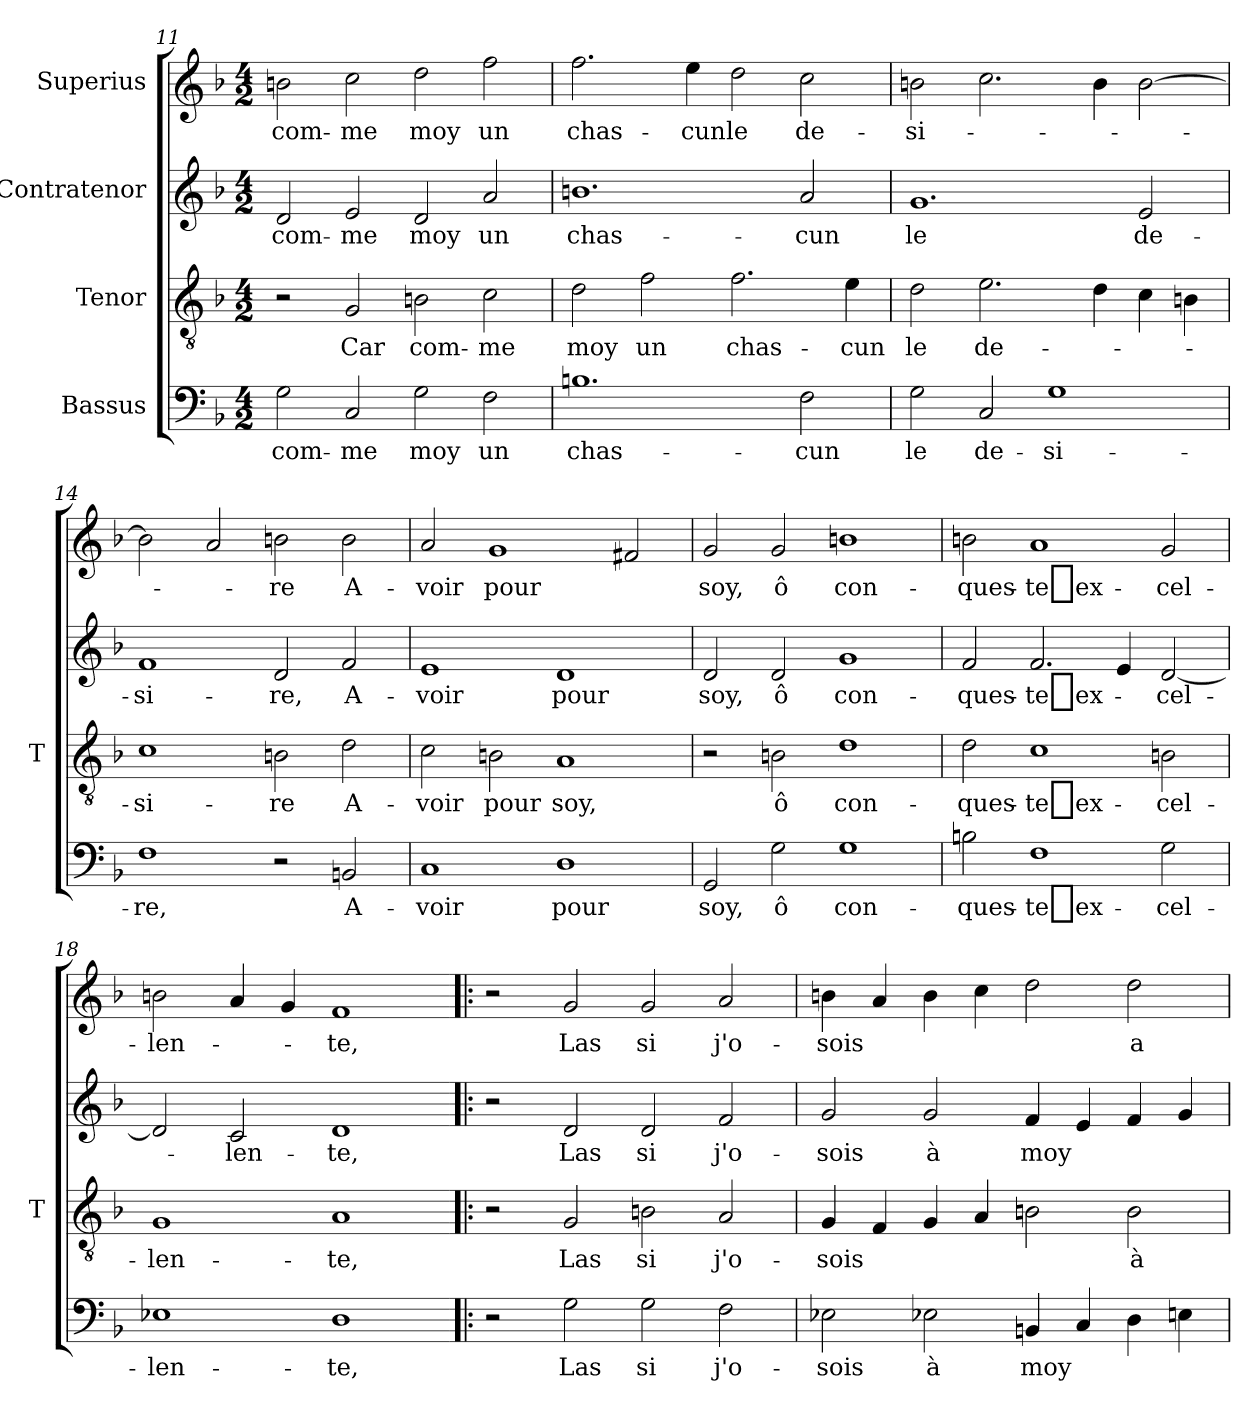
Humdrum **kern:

**kern	**text	**kern	**text	**kern	**text	**kern	**text
*part4	*part4	*part3	*part3	*part2	*part2	*part1	*part1
*staff4	*staff4	*staff3	*staff3	*staff2	*staff2	*staff1	*staff1
*I"Bassus	*	*I"Tenor	*	*I"Contratenor	*	*I"Superius	*
*	*	*I'T	*	*	*	*	*
*clefF4	*	*clefGv2	*	*clefG2	*	*clefG2	*
*k[b-]	*	*k[b-]	*	*k[b-]	*	*k[b-]	*
*M4/2	*	*M4/2	*	*M4/2	*	*M4/2	*
=11	=11	=11	=11	=11	=11	=11	=11
2G	com-	2r	.	2d	com-	2b	com-
2C	-me	2G	-Car	2e	-me	2cc	-me
2G	-moy	2Bn	com-	2d	-moy	2dd	-moy
2F	-un	2c	-me	2a	-un	2ff	-un
=12	=12	=12	=12	=12	=12	=12	=12
1.B	chas-	2d	-moy	1.bn	chas-	2.ff	chas-
.	.	2f	-un	.	.	.	.
.	.	.	.	.	.	4ee	-cun
.	.	2.f	chas-	.	.	2dd	-le
2F	-cun	.	.	2a	-cun	2cc	de-
.	.	4e	-cun	.	.	.	.
=13	=13	=13	=13	=13	=13	=13	=13
2G	-le	2d	-le	1.g	-le	2b	si-
2C	de-	2.e	de-	.	.	2.cc	.
1G	si-	.	.	.	.	.	.
.	.	4d	.	.	.	4b	.
.	.	4c	.	2e	de-	[2b	.
.	.	4Bn	.	.	.	.	.
=14	=14	=14	=14	=14	=14	=14	=14
1F	-re,	1c	si-	1f	si-	2b]	.
.	.	.	.	.	.	2a	.
2r	.	2Bn	-re	2d	-re,	2b	-re
2BB	A-	2d	A-	2f	A-	2b	A-
=15	=15	=15	=15	=15	=15	=15	=15
1C	-voir	2c	-voir	1e	-voir	2a	-voir
.	.	2Bn	-pour	.	.	1g	-pour
1D	-pour	1A	-soy,	1d	-pour	.	.
.	.	.	.	.	.	2f#X	.
=16	=16	=16	=16	=16	=16	=16	=16
2GG	-soy,	2r	.	2d	-soy,	2g	-soy,
2G	-ô	2Bn	-ô	2d	-ô	2g	-ô
1G	con-	1d	con-	1g	con-	1b	con-
=17	=17	=17	=17	=17	=17	=17	=17
2B	ques-	2d	ques-	2f	ques-	2b	ques-
1F	te_ex-	1c	te_ex-	2.f	te_ex-	1a	te_ex-
.	.	.	.	4e	.	.	.
2G	cel-	2Bn	cel-	[2d	cel-	2g	cel-
=18	=18	=18	=18	=18	=18	=18	=18
1E-X	len-	1G	len-	2d]	.	2b	len-
.	.	.	.	2c	len-	4a	.
.	.	.	.	.	.	4g	.
1D	-te,	1A	-te,	1d	-te,	1f	-te,
=19!|:	=19!|:	=19!|:	=19!|:	=19!|:	=19!|:	=19!|:	=19!|:
2r	.	2r	.	2r	.	2r	.
2G	-Las	2G	-Las	2d	-Las	2g	-Las
2G	-si	2Bn	-si	2d	-si	2g	-si
2F	j'o-	2A	j'o-	2f	j'o-	2a	j'o-
=20	=20	=20	=20	=20	=20	=20	=20
2E-X	-sois	4G	-sois	2g	-sois	4b	-sois
.	.	4F	.	.	.	4a	.
2E-X	-à	4G	.	2g	-à	4b	.
.	.	4A	.	.	.	4cc	.
4BB	-moy	2Bn	.	4f	-moy	2dd	.
4C	.	.	.	4e	.	.	.
4D	.	2B	-à	4f	.	2dd	-a
4E	.	.	.	4g	.	.	.
=	=	=	=	=	=	=	=
*-	*-	*-	*-	*-	*-	*-	*-
